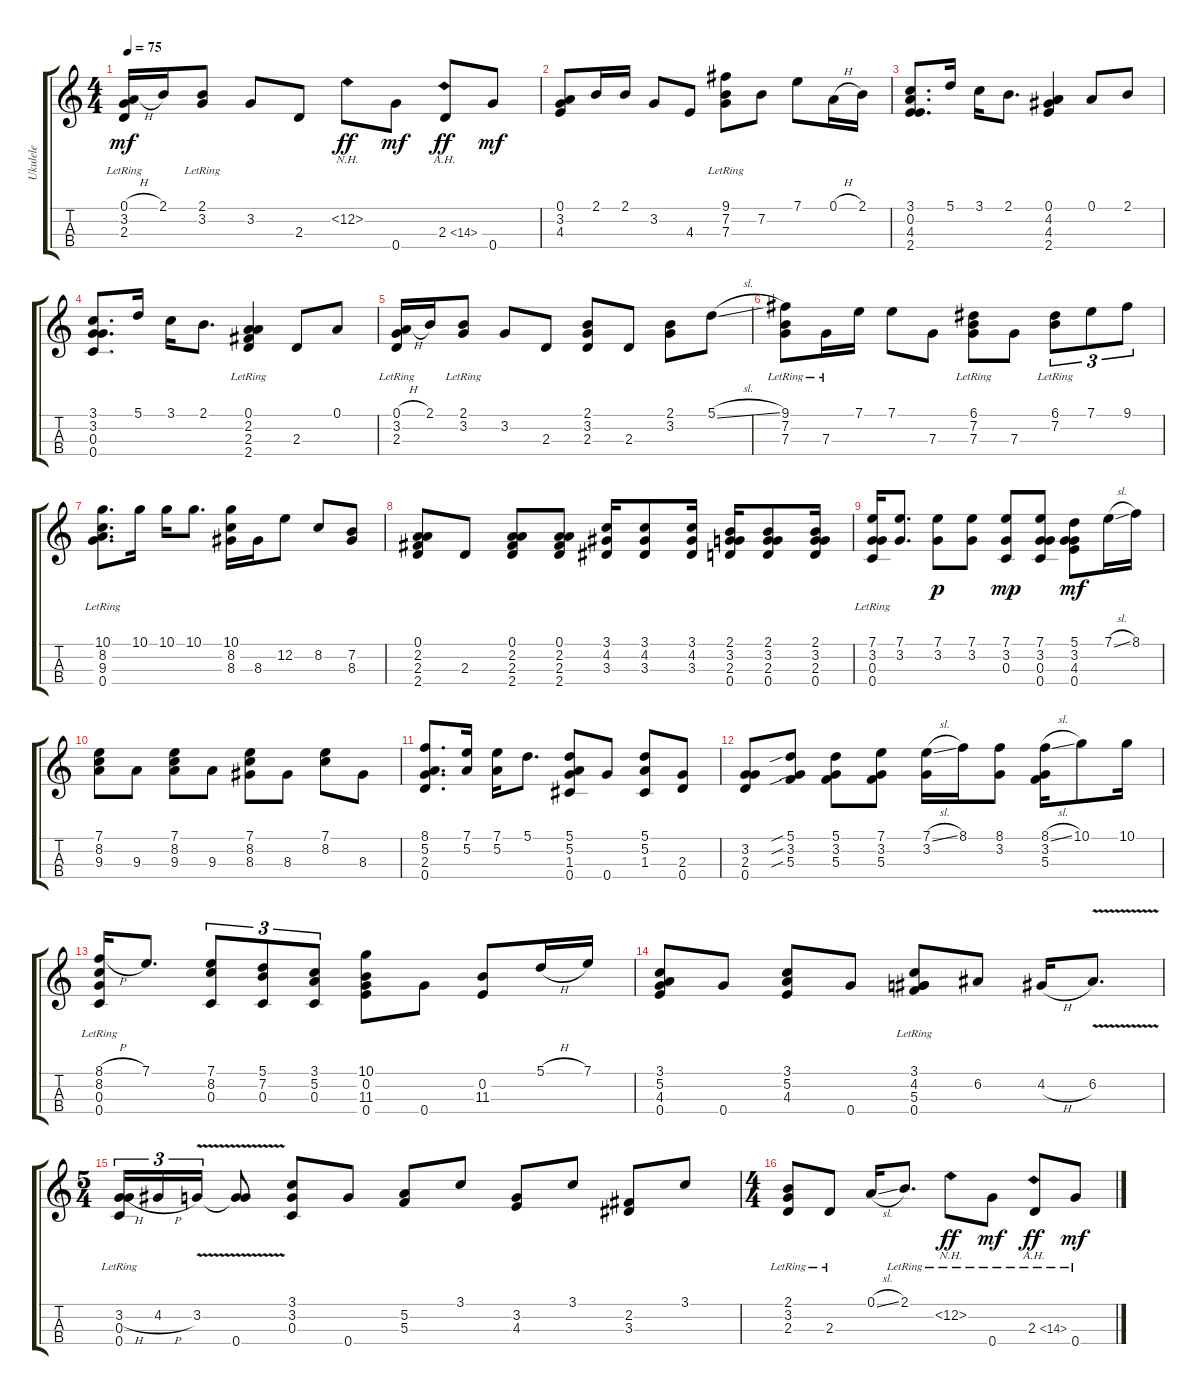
\track ("Ukulele" "Ukulele") {instrument shamisen}
\staff {score tabs}
\tuning (A4 E4 C4 G4) {hide}
\ts (4 4)
\tempo 75
\clef g2
\ks c
(0.1{h} 3.2{lr} 2.3{lr}).16{dy mf} 2.1.16 (2.1{lr} 3.2).8 3.2.8 2.3.8 12.2{nh}.8{dy ff} 0.4.8{dy mf} 2.3{ah 12}.8{dy ff} 0.4.8{dy mf} |
(0.1 3.2 4.3).8 2.1.16 2.1.16 3.2.8 4.3.8 (9.1 7.2{lr} 7.3{lr}).8 7.2.8 7.1.8 0.1{h}.16 2.1.16 |
(3.1 0.2 4.3 2.4).8{d} 5.1.16 3.1.16 2.1.8{d} (0.1 4.2 4.3 2.4).4 0.1.8 2.1.8 |
(3.1 3.2 0.3 0.4).8{d} 5.1.16 3.1.16 2.1.8{d} (0.1{lr} 2.2{lr} 2.3{lr} 2.4{lr}).4 2.3.8 0.1.8 |
(0.1{h} 3.2{lr} 2.3{lr}).16 2.1.16 (2.1{lr} 3.2).8 3.2.8 2.3.8 (2.1 3.2 2.3).8 2.3.8 (2.1 3.2).8 5.1{sl}.8 |
(9.1 7.2{lr} 7.3{lr}).8 7.3{lr}.16 7.1.16 7.1.8 7.3.8 (6.1{lr} 7.2{lr} 7.3{lr}).8 7.3.8 (6.1 7.2{lr}).8{tu (3 2)} 7.1.8{tu (3 2)} 9.1.8{tu (3 2)} |
(10.1 8.2{lr} 9.3{lr} 0.4{lr}).8{d} 10.1.16 10.1.16 10.1.8{d} (10.1 8.2 8.3).16 8.3.16 12.2.8 8.2.8 (7.2 8.3).8 |
(0.1 2.2 2.3 2.4).8 2.3.8 (0.1 2.2 2.3 2.4).8 (0.1 2.2 2.3 2.4).8 (3.1 4.2 3.3).16 (3.1 4.2 3.3).8 (3.1 4.2 3.3).16 (2.1 3.2 2.3 0.4).16 (2.1 3.2 2.3 0.4).8 (2.1 3.2 2.3 0.4).16 |
(7.1 3.2 0.3{lr} 0.4{lr}).16 (7.1 3.2).8{d} (7.1 3.2).8{dy p} (7.1 3.2).8 (7.1 3.2 0.3).8{dy mp} (7.1 3.2 0.3 0.4).8 (5.1 3.2 4.3 0.4).8{dy mf} 7.1{sl}.16 8.1.16 |
(7.1 8.2 9.3).8 9.3.8 (7.1 8.2 9.3).8 9.3.8 (7.1 8.2 8.3).8 8.3.8 (7.1 8.2).8 8.3.8 |
(8.1 5.2 2.3 0.4).8{d} (7.1 5.2).16 (7.1 5.2).16 5.1.8{d} (5.1 5.2 1.3 0.4).8 0.4.8 (5.1 5.2 1.3).8 (2.3 0.4).8 |
(3.2 2.3 0.4).8 (5.1{sib} 3.2{sib} 5.3{sib}).8 (5.1 3.2 5.3).8 (7.1 3.2 5.3).8 (7.1{sl} 3.2).16 8.1.16 (8.1 3.2).8 (8.1{sl} 3.2 5.3).16 10.1.8 10.1.16 |
(8.1{h} 8.2{lr} 0.3{lr} 0.4).16 7.1.8{d} (7.1 8.2 0.3).8{tu (3 2)} (5.1 7.2 0.3).8{tu (3 2)} (3.1 5.2 0.3).8{tu (3 2)} (10.1 0.2 11.3 0.4).8 0.4.8 (0.2 11.3).8 5.1{h}.16 7.1.16 |
(3.1 5.2 4.3 0.4).8 0.4.8 (3.1 5.2 4.3).8 0.4.8 (3.1 4.2{lr} 5.3 0.4).8 6.2.8 4.2{h}.16 6.2{v}.8{d} |
\ts (5 4)
(3.2{h} 0.3{lr} 0.4{lr}).16{tu (3 2)} 4.2{h}.16{tu (3 2)} 3.2{v}.16{tu (3 2)} (3.2{v t} 0.4).8 (3.1 3.2 0.3).8 0.4.8 (5.2 5.3).8 3.1.8 (3.2 4.3).8 3.1.8 (2.2 3.3).8 3.1.8 |
\ts (4 4)
(2.1{lr} 3.2{lr} 2.3).8 2.3{lr}.8 0.1{sl}.16 2.1{lr}.8{d} 12.2{nh lr}.8{dy ff} 0.4{lr}.8{dy mf} 2.3{ah 12 lr}.8{dy ff} 0.4{lr}.8{dy mf}
